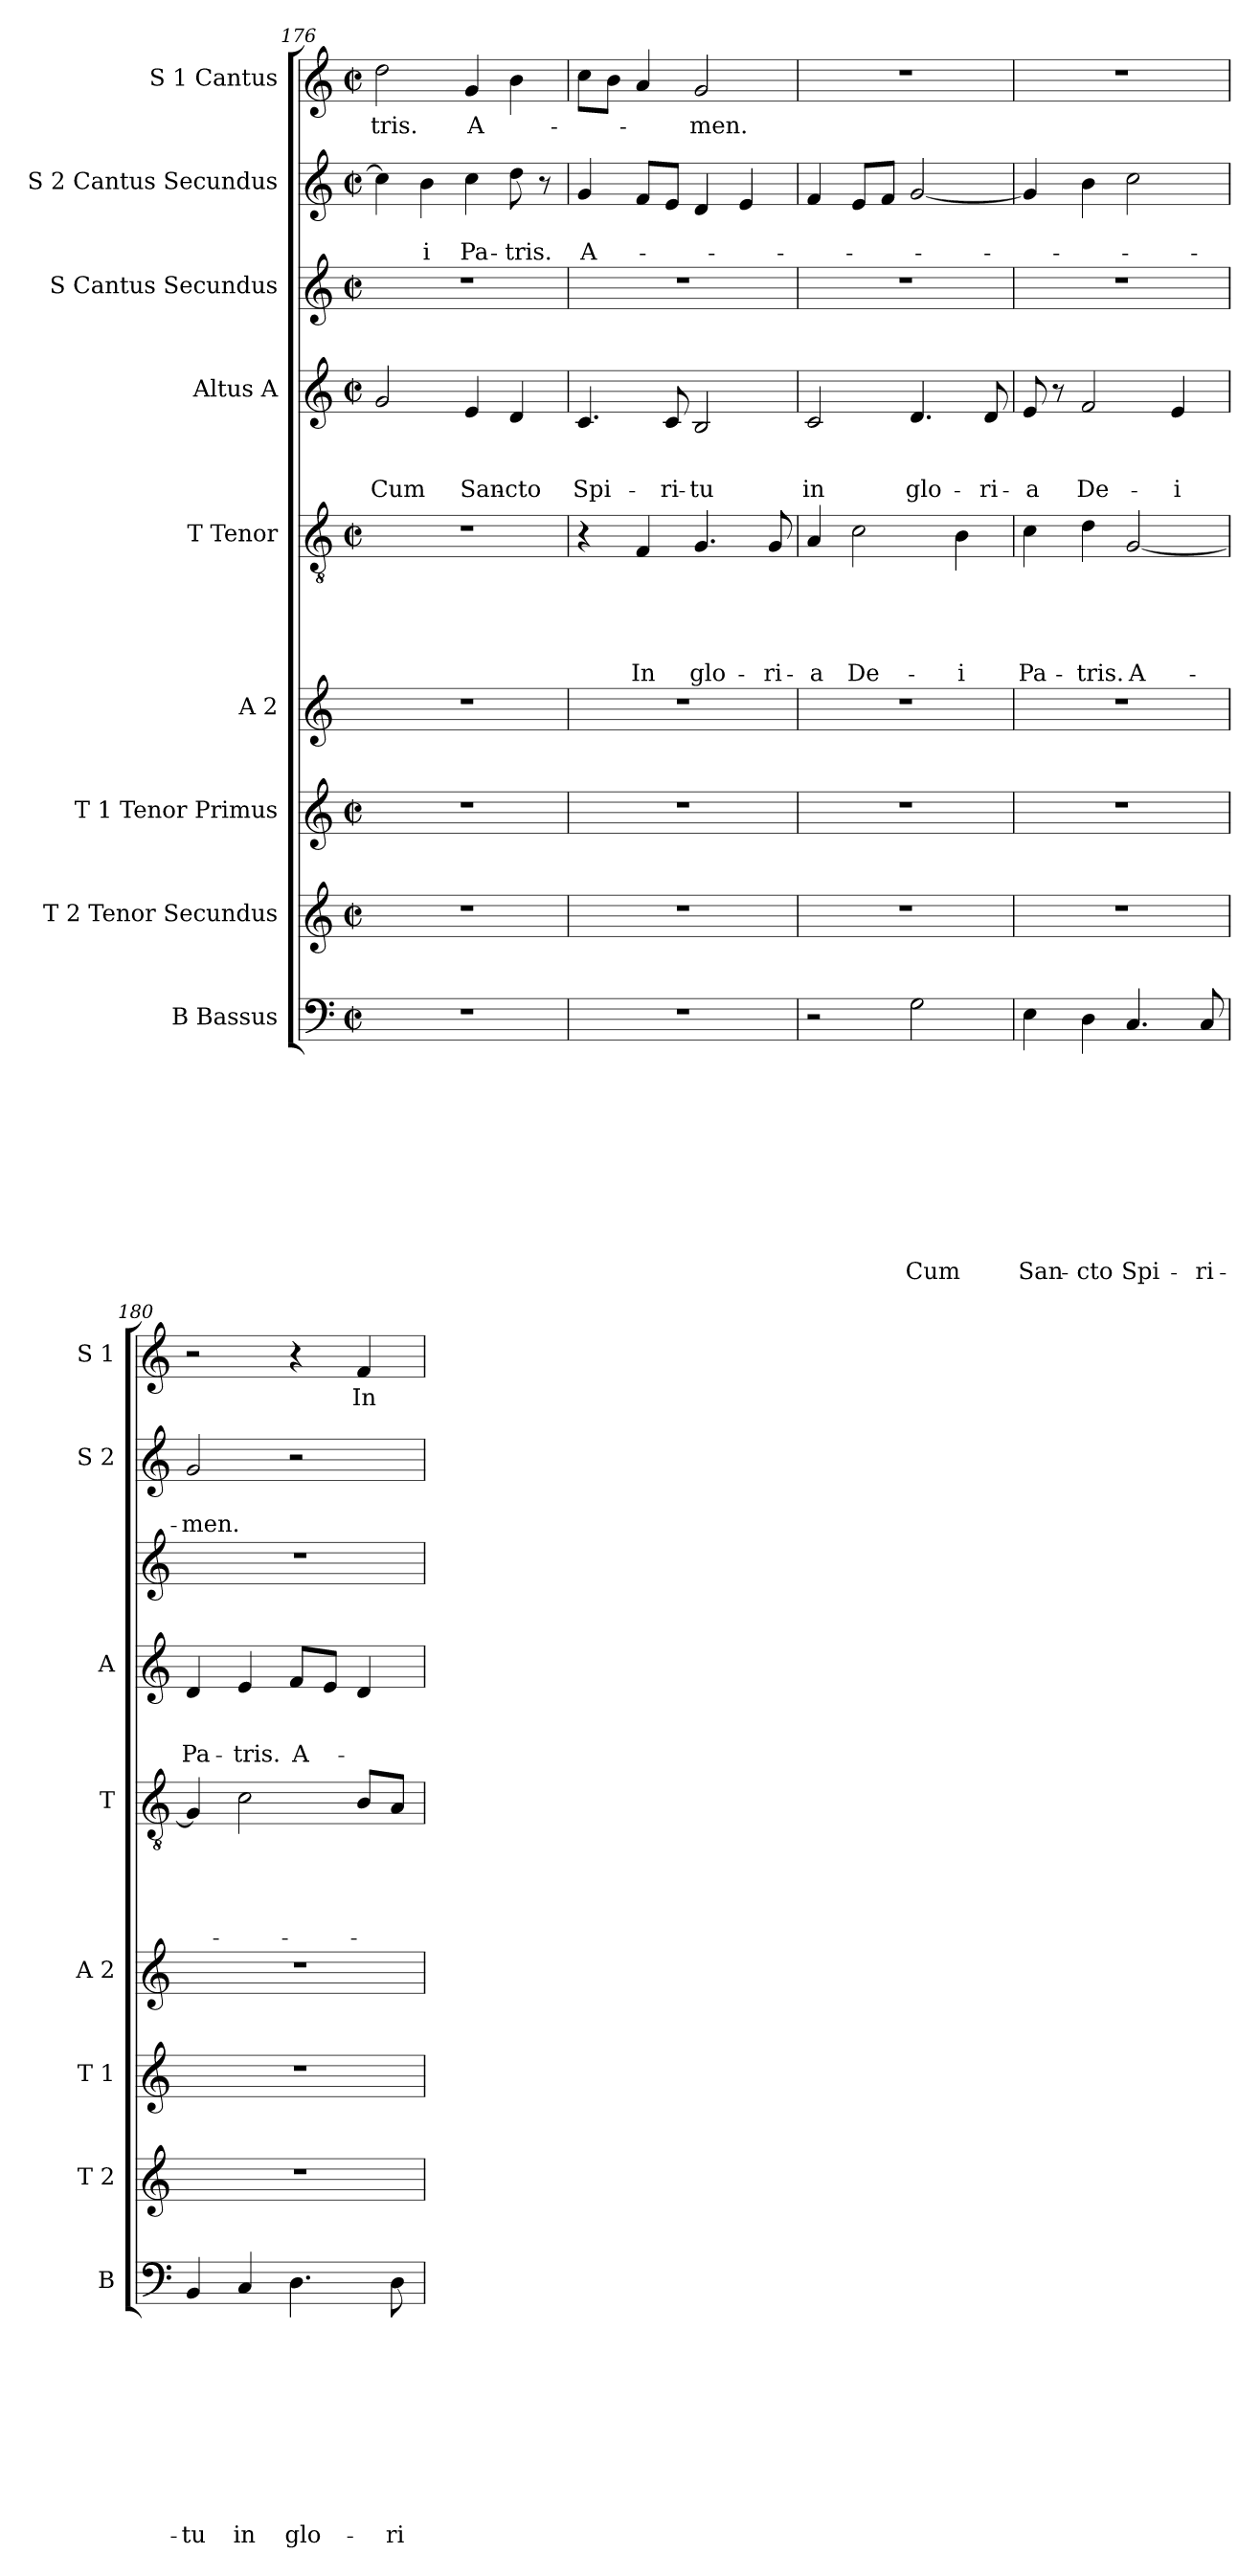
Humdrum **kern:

**kern	**text	**text	**text	**text	**text	**text	**text	**text	**text	**text	**kern	**kern	**kern	**kern	**text	**text	**text	**text	**text	**kern	**text	**text	**text	**kern	**kern	**text	**text	**kern	**text
*part9	*part9	*part9	*part9	*part9	*part9	*part9	*part9	*part9	*part9	*part9	*part8	*part7	*part6	*part5	*part5	*part5	*part5	*part5	*part5	*part4	*part4	*part4	*part4	*part3	*part2	*part2	*part2	*part1	*part1
*staff9	*staff9	*staff9	*staff9	*staff9	*staff9	*staff9	*staff9	*staff9	*staff9	*staff9	*staff8	*staff7	*staff6	*staff5	*staff5	*staff5	*staff5	*staff5	*staff5	*staff4	*staff4	*staff4	*staff4	*staff3	*staff2	*staff2	*staff2	*staff1	*staff1
*I"B Bassus	*	*	*	*	*	*	*	*	*	*	*I"T 2 Tenor Secundus	*I"T 1 Tenor Primus	*I"A 2	*I"T Tenor	*	*	*	*	*	*I"Altus A	*	*	*	*I"S Cantus Secundus	*I"S 2 Cantus Secundus	*	*	*I"S 1 Cantus	*
*I'B	*	*	*	*	*	*	*	*	*	*	*I'T 2	*I'T 1	*I'A 2	*I'T	*	*	*	*	*	*I'A	*	*	*	*	*I'S 2	*	*	*I'S 1	*
!!LO:PB:g=z
*clefF4	*	*	*	*	*	*	*	*	*	*	*clefG2	*clefG2	*clefG2	*clefGv2	*	*	*	*	*	*clefG2	*	*	*	*clefG2	*clefG2	*	*	*clefG2	*
*k[]	*	*	*	*	*	*	*	*	*	*	*k[]	*k[]	*k[]	*k[]	*	*	*	*	*	*k[]	*	*	*	*k[]	*k[]	*	*	*k[]	*
*C:	*	*	*	*	*	*	*	*	*	*	*C:	*C:	*C:	*C:	*	*	*	*	*	*C:	*	*	*	*C:	*C:	*	*	*C:	*
*M2/2	*	*	*	*	*	*	*	*	*	*	*M2/2	*M2/2	*	*M2/2	*	*	*	*	*	*M2/2	*	*	*	*M2/2	*M2/2	*	*	*M2/2	*
*met(c|)	*	*	*	*	*	*	*	*	*	*	*met(c|)	*met(c|)	*	*met(c|)	*	*	*	*	*	*met(c|)	*	*	*	*met(c|)	*met(c|)	*	*	*met(c|)	*
=176	=176	=176	=176	=176	=176	=176	=176	=176	=176	=176	=176	=176	=176	=176	=176	=176	=176	=176	=176	=176	=176	=176	=176	=176	=176	=176	=176	=176	=176
!	!	!	!	!	!	!	!	!	!	!	!	!	!	!	!	!	!	!	!	!	!	!	!LO:LY:b	!	!	!	!	!	!LO:LY:b
1r	.	.	.	.	.	.	.	.	.	.	1r	1r	1r	1r	.	.	.	.	.	2g/	.	.	Cum	1r	4cc\]	.	.	2dd\	-tris.
!	!	!	!	!	!	!	!	!	!	!	!	!	!	!	!	!	!	!	!	!	!	!	!	!	!	!	!LO:LY:b	!	!
.	.	.	.	.	.	.	.	.	.	.	.	.	.	.	.	.	.	.	.	.	.	.	.	.	4b\	.	i	.	.
!	!	!	!	!	!	!	!	!	!	!	!	!	!	!	!	!	!	!	!	!	!	!	!LO:LY:b	!	!	!	!LO:LY:b	!	!LO:LY:b
.	.	.	.	.	.	.	.	.	.	.	.	.	.	.	.	.	.	.	.	4e/	.	.	San-	.	4cc\	.	Pa-	4g/	A-
!	!	!	!	!	!	!	!	!	!	!	!	!	!	!	!	!	!	!	!	!	!	!	!LO:LY:b	!	!	!	!LO:LY:b	!	!
.	.	.	.	.	.	.	.	.	.	.	.	.	.	.	.	.	.	.	.	4d/	.	.	-cto	.	8dd\	.	-tris.	4b\	.
.	.	.	.	.	.	.	.	.	.	.	.	.	.	.	.	.	.	.	.	.	.	.	.	.	8r	.	.	.	.
=177	=177	=177	=177	=177	=177	=177	=177	=177	=177	=177	=177	=177	=177	=177	=177	=177	=177	=177	=177	=177	=177	=177	=177	=177	=177	=177	=177	=177	=177
!	!	!	!	!	!	!	!	!	!	!	!	!	!	!	!	!	!	!	!	!	!	!	!LO:LY:b	!	!	!	!LO:LY:b	!	!
1r	.	.	.	.	.	.	.	.	.	.	1r	1r	1r	4r	.	.	.	.	.	4.c/	.	.	Spi-	1r	4g/	.	A-	8cc\L	.
.	.	.	.	.	.	.	.	.	.	.	.	.	.	.	.	.	.	.	.	.	.	.	.	.	.	.	.	8b\J	.
!	!	!	!	!	!	!	!	!	!	!	!	!	!	!	!	!	!	!	!LO:LY:b	!	!	!	!	!	!	!	!	!	!
.	.	.	.	.	.	.	.	.	.	.	.	.	.	4F/	.	.	.	.	In	.	.	.	.	.	8f/L	.	.	4a/	.
!	!	!	!	!	!	!	!	!	!	!	!	!	!	!	!	!	!	!	!	!	!	!	!LO:LY:b	!	!	!	!	!	!
.	.	.	.	.	.	.	.	.	.	.	.	.	.	.	.	.	.	.	.	8c/	.	.	-ri-	.	8e/J	.	.	.	.
!	!	!	!	!	!	!	!	!	!	!	!	!	!	!	!	!	!	!	!LO:LY:b	!	!	!	!LO:LY:b	!	!	!	!	!	!LO:LY:b
.	.	.	.	.	.	.	.	.	.	.	.	.	.	4.G/	.	.	.	.	glo-	2B/	.	.	-tu	.	4d/	.	.	2g/	-men.
.	.	.	.	.	.	.	.	.	.	.	.	.	.	.	.	.	.	.	.	.	.	.	.	.	4e/	.	.	.	.
!	!	!	!	!	!	!	!	!	!	!	!	!	!	!	!	!	!	!	!LO:LY:b	!	!	!	!	!	!	!	!	!	!
.	.	.	.	.	.	.	.	.	.	.	.	.	.	8G/	.	.	.	.	-ri-	.	.	.	.	.	.	.	.	.	.
=178	=178	=178	=178	=178	=178	=178	=178	=178	=178	=178	=178	=178	=178	=178	=178	=178	=178	=178	=178	=178	=178	=178	=178	=178	=178	=178	=178	=178	=178
!	!	!	!	!	!	!	!	!	!	!	!	!	!	!	!	!	!	!	!LO:LY:b	!	!	!	!LO:LY:b	!	!	!	!	!	!
2r	.	.	.	.	.	.	.	.	.	.	1r	1r	1r	4A/	.	.	.	.	-a	2c/	.	.	in	1r	4f/	.	.	1r	.
!	!	!	!	!	!	!	!	!	!	!	!	!	!	!	!	!	!	!	!LO:LY:b	!	!	!	!	!	!	!	!	!	!
.	.	.	.	.	.	.	.	.	.	.	.	.	.	2c\	.	.	.	.	De-	.	.	.	.	.	8e/L	.	.	.	.
.	.	.	.	.	.	.	.	.	.	.	.	.	.	.	.	.	.	.	.	.	.	.	.	.	8f/J	.	.	.	.
!	!	!	!	!	!	!	!	!	!	!LO:LY:b	!	!	!	!	!	!	!	!	!	!	!	!	!LO:LY:b	!	!	!	!	!	!
2G\	.	.	.	.	.	.	.	.	.	Cum	.	.	.	.	.	.	.	.	.	4.d/	.	.	glo-	.	[<2g/	.	.	.	.
!	!	!	!	!	!	!	!	!	!	!	!	!	!	!	!	!	!	!	!LO:LY:b	!	!	!	!	!	!	!	!	!	!
.	.	.	.	.	.	.	.	.	.	.	.	.	.	4B\	.	.	.	.	-i	.	.	.	.	.	.	.	.	.	.
!	!	!	!	!	!	!	!	!	!	!	!	!	!	!	!	!	!	!	!	!	!	!	!LO:LY:b	!	!	!	!	!	!
.	.	.	.	.	.	.	.	.	.	.	.	.	.	.	.	.	.	.	.	8d/	.	.	-ri-	.	.	.	.	.	.
=179	=179	=179	=179	=179	=179	=179	=179	=179	=179	=179	=179	=179	=179	=179	=179	=179	=179	=179	=179	=179	=179	=179	=179	=179	=179	=179	=179	=179	=179
!	!	!	!	!	!	!	!	!	!	!LO:LY:b	!	!	!	!	!	!	!	!	!LO:LY:b	!	!	!	!LO:LY:b	!	!	!	!	!	!
4E\	.	.	.	.	.	.	.	.	.	San-	1r	1r	1r	4c\	.	.	.	.	Pa-	8e/	.	.	-a	1r	4g/]	.	.	1r	.
.	.	.	.	.	.	.	.	.	.	.	.	.	.	.	.	.	.	.	.	8r	.	.	.	.	.	.	.	.	.
!	!	!	!	!	!	!	!	!	!	!LO:LY:b	!	!	!	!	!	!	!	!	!LO:LY:b	!	!	!	!LO:LY:b	!	!	!	!	!	!
4D\	.	.	.	.	.	.	.	.	.	-cto	.	.	.	4d\	.	.	.	.	-tris.	2f/	.	.	De-	.	4b\	.	.	.	.
!	!	!	!	!	!	!	!	!	!	!LO:LY:b	!	!	!	!	!	!	!	!	!LO:LY:b	!	!	!	!	!	!	!	!	!	!
4.C/	.	.	.	.	.	.	.	.	.	Spi-	.	.	.	[<2G/	.	.	.	.	A-	.	.	.	.	.	2cc\	.	.	.	.
!	!	!	!	!	!	!	!	!	!	!	!	!	!	!	!	!	!	!	!	!	!	!	!LO:LY:b	!	!	!	!	!	!
.	.	.	.	.	.	.	.	.	.	.	.	.	.	.	.	.	.	.	.	4e/	.	.	-i	.	.	.	.	.	.
!	!	!	!	!	!	!	!	!	!	!LO:LY:b	!	!	!	!	!	!	!	!	!	!	!	!	!	!	!	!	!	!	!
8C/	.	.	.	.	.	.	.	.	.	-ri-	.	.	.	.	.	.	.	.	.	.	.	.	.	.	.	.	.	.	.
=180	=180	=180	=180	=180	=180	=180	=180	=180	=180	=180	=180	=180	=180	=180	=180	=180	=180	=180	=180	=180	=180	=180	=180	=180	=180	=180	=180	=180	=180
!	!	!	!	!	!	!	!	!	!	!LO:LY:b	!	!	!	!	!	!	!	!	!	!	!	!	!LO:LY:b	!	!	!	!LO:LY:b	!	!
4BB/	.	.	.	.	.	.	.	.	.	-tu	1r	1r	1r	4G/]	.	.	.	.	.	4d/	.	.	Pa-	1r	2g/	.	-men.	2r	.
!	!	!	!	!	!	!	!	!	!	!LO:LY:b	!	!	!	!	!	!	!	!	!	!	!	!	!LO:LY:b	!	!	!	!	!	!
4C/	.	.	.	.	.	.	.	.	.	in	.	.	.	2c\	.	.	.	.	.	4e/	.	.	-tris.	.	.	.	.	.	.
!	!	!	!	!	!	!	!	!	!	!LO:LY:b	!	!	!	!	!	!	!	!	!	!	!	!	!LO:LY:b	!	!	!	!	!	!
4.D\	.	.	.	.	.	.	.	.	.	glo-	.	.	.	.	.	.	.	.	.	8f/L	.	.	A-	.	2r	.	.	4r	.
.	.	.	.	.	.	.	.	.	.	.	.	.	.	.	.	.	.	.	.	8e/J	.	.	.	.	.	.	.	.	.
!	!	!	!	!	!	!	!	!	!	!	!	!	!	!	!	!	!	!	!	!	!	!	!	!	!	!	!	!	!LO:LY:b
.	.	.	.	.	.	.	.	.	.	.	.	.	.	8B/L	.	.	.	.	.	4d/	.	.	.	.	.	.	.	4f/	In
!	!	!	!	!	!	!	!	!	!	!LO:LY:b	!	!	!	!	!	!	!	!	!	!	!	!	!	!	!	!	!	!	!
8D\	.	.	.	.	.	.	.	.	.	-ri-	.	.	.	8A/J	.	.	.	.	.	.	.	.	.	.	.	.	.	.	.
=	=	=	=	=	=	=	=	=	=	=	=	=	=	=	=	=	=	=	=	=	=	=	=	=	=	=	=	=	=
*-	*-	*-	*-	*-	*-	*-	*-	*-	*-	*-	*-	*-	*-	*-	*-	*-	*-	*-	*-	*-	*-	*-	*-	*-	*-	*-	*-	*-	*-
